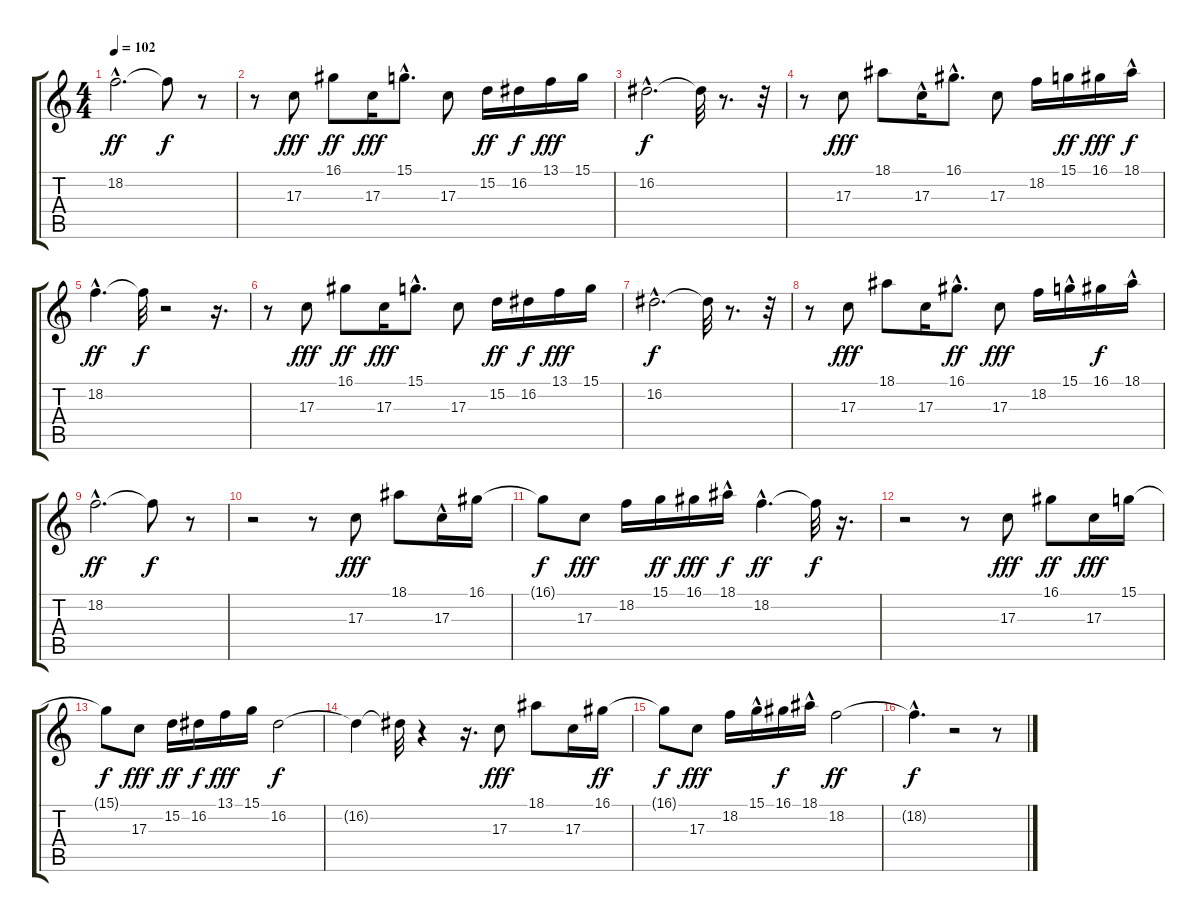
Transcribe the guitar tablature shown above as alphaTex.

\track "" {instrument brightacousticpiano}
\staff {score tabs}
\tuning (E4 B3 G3 D3 A2 E2) {hide}
\ts (4 4)
\tempo 102
\clef g2
\ks c
18.2{hac}.2{d dy ff} 18.2{t}.8{dy f} r.8 |
r.8 17.3.8{dy fff} 16.1.8{dy ff} 17.3.16{dy fff} 15.1{hac}.8{d} 17.3.8 15.2.16{dy ff} 16.2.16{dy f} 13.1.16{dy fff} 15.1.16 |
16.2{hac}.2{d dy f} 16.2{t}.32 r.8{d} r.32 |
r.8 17.3.8{dy fff} 18.1.8 17.3{hac}.16 16.1{hac}.8{d} 17.3.8 18.2.16 15.1.16{dy ff} 16.1.16{dy fff} 18.1{hac}.16{dy f} |
18.2{hac}.4{d dy ff} 18.2{t}.32{dy f} r.2 r.16{d} |
r.8 17.3.8{dy fff} 16.1.8{dy ff} 17.3.16{dy fff} 15.1{hac}.8{d} 17.3.8 15.2.16{dy ff} 16.2.16{dy f} 13.1.16{dy fff} 15.1.16 |
16.2{hac}.2{d dy f} 16.2{t}.32 r.8{d} r.32 |
r.8 17.3.8{dy fff} 18.1.8 17.3.16 16.1{hac}.8{d dy ff} 17.3.8{dy fff} 18.2.16 15.1{hac}.16 16.1.16{dy f} 18.1{hac}.16 |
18.2{hac}.2{d dy ff} 18.2{t}.8{dy f} r.8 |
r.2 r.8 17.3.8{dy fff} 18.1.8 17.3{hac}.16 16.1.16 |
16.1{t}.8{dy f} 17.3.8{dy fff} 18.2.16 15.1.16{dy ff} 16.1.16{dy fff} 18.1{hac}.16{dy f} 18.2{hac}.4{d dy ff} 18.2{t}.32{dy f} r.16{d} |
r.2 r.8 17.3.8{dy fff} 16.1.8{dy ff} 17.3.16{dy fff} 15.1.16 |
15.1{t}.8{dy f} 17.3.8{dy fff} 15.2.16{dy ff} 16.2.16{dy f} 13.1.16{dy fff} 15.1.16 16.2.2{dy f} |
16.2{t}.4 16.2{t}.32 r.4 r.16{d} 17.3.8{dy fff} 18.1.8 17.3.16 16.1.16{dy ff} |
16.1{t}.8{dy f} 17.3.8{dy fff} 18.2.16 15.1{hac}.16 16.1.16{dy f} 18.1{hac}.16 18.2.2{dy ff} |
18.2{hac t}.4{d dy f} r.2 r.8
